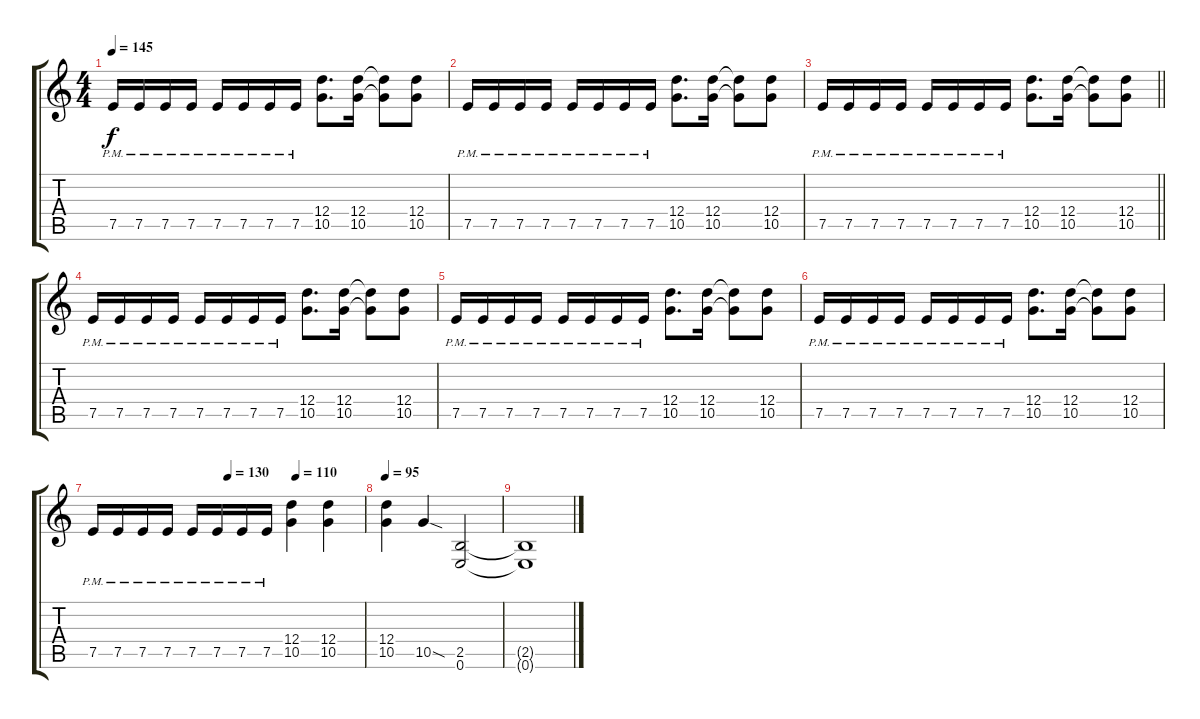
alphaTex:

\track "" {instrument distortionguitar}
\staff {score tabs}
\tuning (E4 B3 G3 D3 A2 E2) {hide}
\ts (4 4)
\tempo 145
\clef g2
\ks c
7.5{pm}.16{dy f} 7.5{pm}.16 7.5{pm}.16 7.5{pm}.16 7.5{pm}.16 7.5{pm}.16 7.5{pm}.16 7.5{pm}.16 (12.4 10.5).8{d} (12.4 10.5).16 (12.4{t} 10.5{t}).8 (12.4 10.5).8 |
7.5{pm}.16 7.5{pm}.16 7.5{pm}.16 7.5{pm}.16 7.5{pm}.16 7.5{pm}.16 7.5{pm}.16 7.5{pm}.16 (12.4 10.5).8{d} (12.4 10.5).16 (12.4{t} 10.5{t}).8 (12.4 10.5).8 |
\barLineRight lightlight
7.5{pm}.16 7.5{pm}.16 7.5{pm}.16 7.5{pm}.16 7.5{pm}.16 7.5{pm}.16 7.5{pm}.16 7.5{pm}.16 (12.4 10.5).8{d} (12.4 10.5).16 (12.4{t} 10.5{t}).8 (12.4 10.5).8 |
7.5{pm}.16 7.5{pm}.16 7.5{pm}.16 7.5{pm}.16 7.5{pm}.16 7.5{pm}.16 7.5{pm}.16 7.5{pm}.16 (12.4 10.5).8{d} (12.4 10.5).16 (12.4{t} 10.5{t}).8 (12.4 10.5).8 |
7.5{pm}.16 7.5{pm}.16 7.5{pm}.16 7.5{pm}.16 7.5{pm}.16 7.5{pm}.16 7.5{pm}.16 7.5{pm}.16 (12.4 10.5).8{d} (12.4 10.5).16 (12.4{t} 10.5{t}).8 (12.4 10.5).8 |
7.5{pm}.16 7.5{pm}.16 7.5{pm}.16 7.5{pm}.16 7.5{pm}.16 7.5{pm}.16 7.5{pm}.16 7.5{pm}.16 (12.4 10.5).8{d} (12.4 10.5).16 (12.4{t} 10.5{t}).8 (12.4 10.5).8 |
\tempo (130 0.5)
\tempo (110 0.75)
7.5{pm}.16 7.5{pm}.16 7.5{pm}.16 7.5{pm}.16 7.5{pm}.16 7.5{pm}.16 7.5{pm}.16 7.5{pm}.16 (12.4 10.5).4 (12.4 10.5).4 |
\tempo 95
(12.4 10.5).4 10.5{sod}.4 (2.5 0.6).2 |
(2.5{t} 0.6{t}).1
